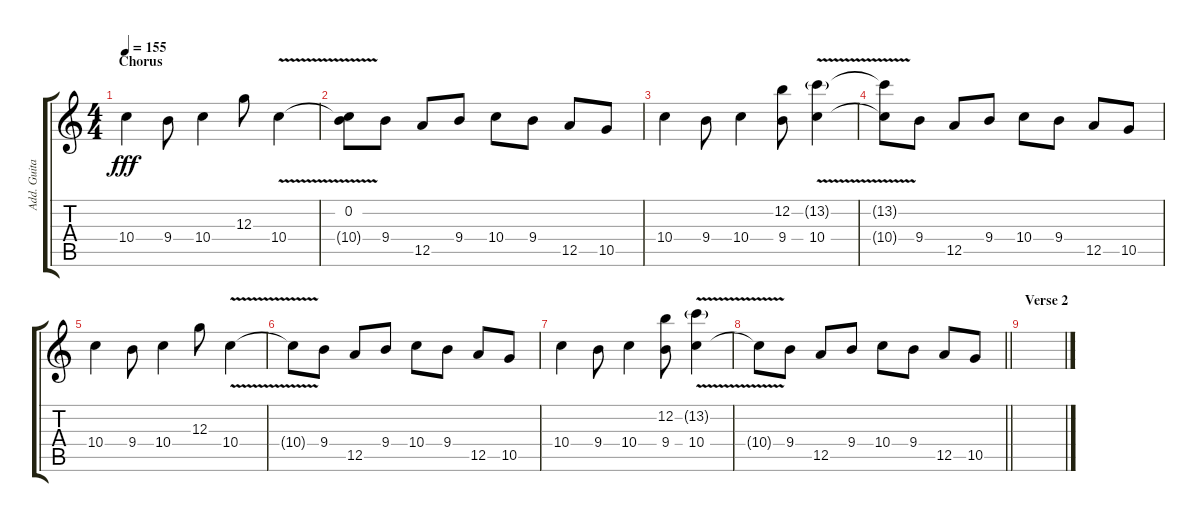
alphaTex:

\track ("Add. Guitar" "Add. Guita") {instrument distortionguitar}
\staff {score tabs}
\tuning (E4 B3 G3 D3 A2 D2) {hide}
\ts (4 4)
\section ("" "Chorus")
\tempo 155
\clef g2
\ks c
10.4.4{dy fff volume 13 balance 0} 9.4.8 10.4.4 12.3.8 10.4{v}.4 |
(0.2 10.4{t}).8 9.4.8 12.5.8 9.4.8 10.4.8 9.4.8 12.5.8 10.5.8 |
10.4.4 9.4.8 10.4.4 (12.2 9.4).8 (13.2{g} 10.4{v}).4 |
(13.2{t} 10.4{t}).8 9.4.8 12.5.8 9.4.8 10.4.8 9.4.8 12.5.8 10.5.8 |
10.4.4 9.4.8 10.4.4 12.3.8 10.4{v}.4 |
10.4{t}.8 9.4.8 12.5.8 9.4.8 10.4.8 9.4.8 12.5.8 10.5.8 |
10.4.4 9.4.8 10.4.4 (12.2 9.4).8 (13.2{g} 10.4{v}).4 |
\barLineRight lightlight
10.4{t}.8 9.4.8 12.5.8 9.4.8 10.4.8 9.4.8 12.5.8 10.5.8 |
\section ("" "Verse 2")
